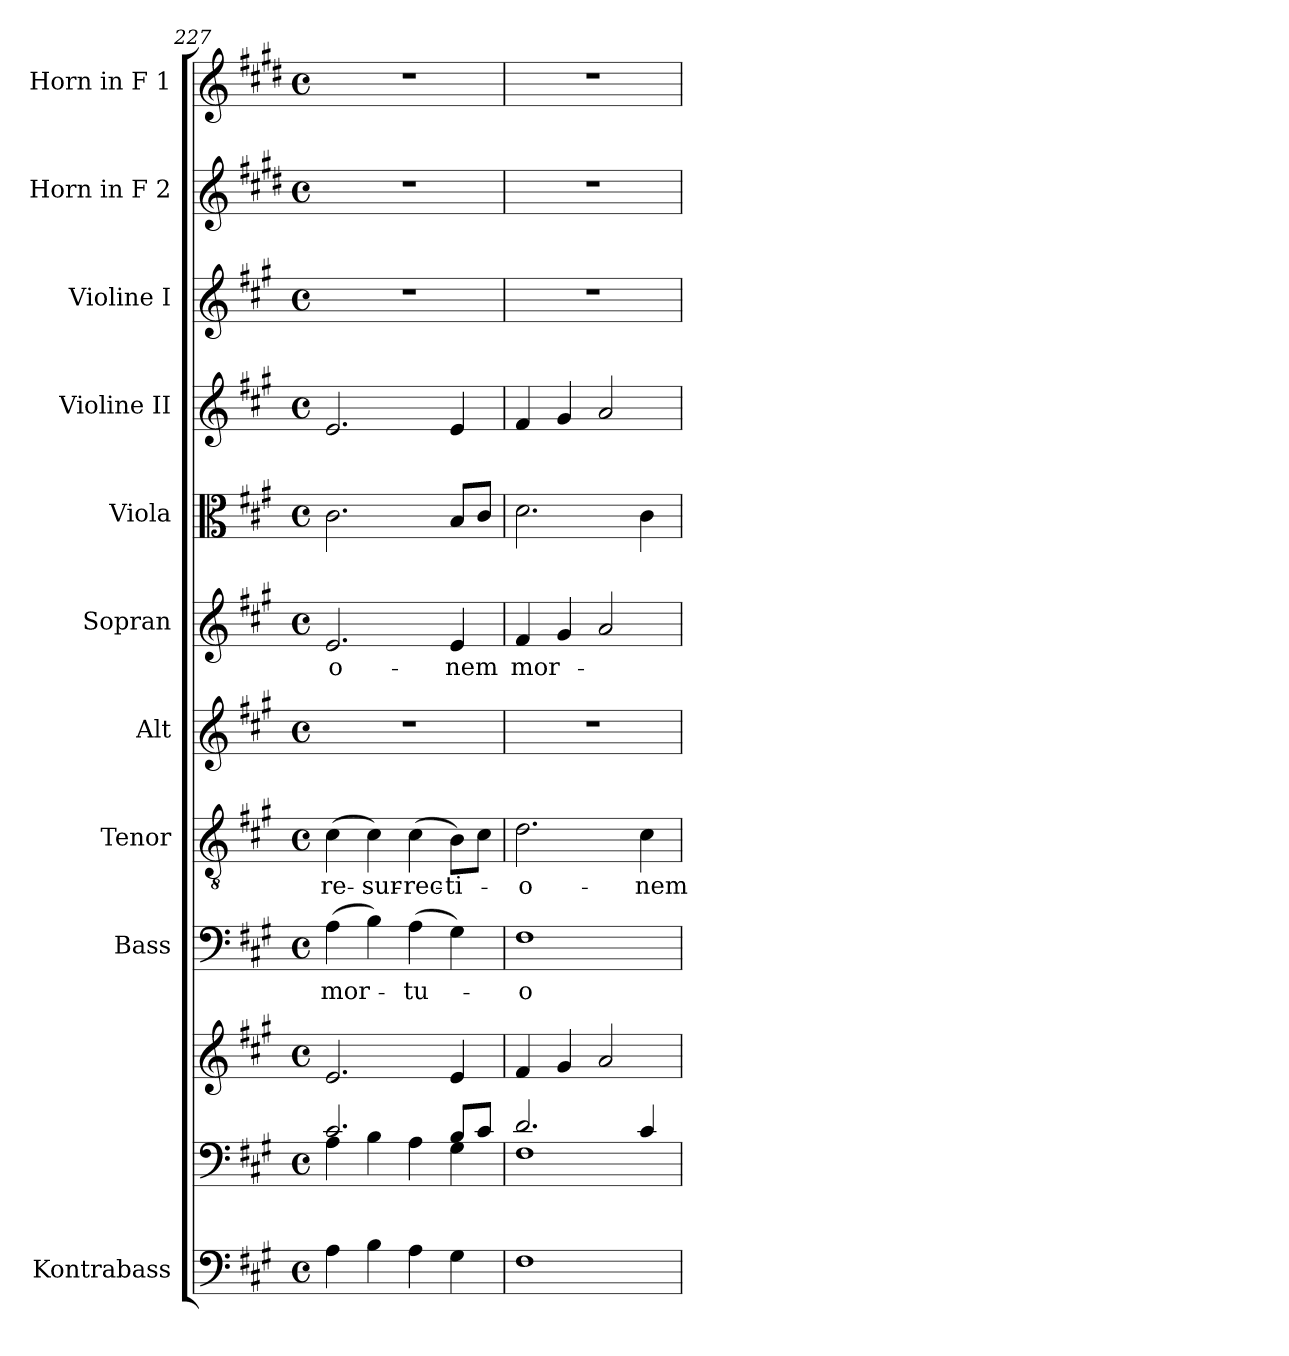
**kern	**kern	**kern	**kern	**text	**kern	**text	**kern	**kern	**text	**kern	**kern	**kern	**kern	**kern
*part11	*part10	*part10	*part9	*part9	*part8	*part8	*part7	*part6	*part6	*part5	*part4	*part3	*part2	*part1
*staff12	*staff11	*staff10	*staff9	*staff9	*staff8	*staff8	*staff7	*staff6	*staff6	*staff5	*staff4	*staff3	*staff2	*staff1
*I"Kontrabass	*	*	*I"Bass	*	*I"Tenor	*	*I"Alt	*I"Sopran	*	*I"Viola	*I"Violine II	*I"Violine I	*I"Horn in F 2	*I"Horn in F 1
*I'Kb.	*	*	*I'B.	*	*I'T.	*	*I'A.	*I'S.	*	*I'Vla.	*I'Vl. II	*I'Vl. I	*	*
*clefF4	*clefF4	*clefG2	*clefF4	*	*clefGv2	*	*clefG2	*clefG2	*	*clefC3	*clefG2	*clefG2	*clefG2	*clefG2
*ITrd7c12	*	*	*	*	*	*	*	*	*	*	*	*	*ITrd4c7	*ITrd4c7
*k[f#c#g#]	*k[f#c#g#]	*k[f#c#g#]	*k[f#c#g#]	*	*k[f#c#g#]	*	*k[f#c#g#]	*k[f#c#g#]	*	*k[f#c#g#]	*k[f#c#g#]	*k[f#c#g#]	*k[f#c#g#]	*k[f#c#g#]
*A:	*A:	*A:	*A:	*	*A:	*	*A:	*A:	*	*A:	*A:	*A:	*A:	*A:
*M4/4	*M4/4	*M4/4	*M4/4	*	*M4/4	*	*M4/4	*M4/4	*	*M4/4	*M4/4	*M4/4	*M4/4	*M4/4
*met(c)	*met(c)	*met(c)	*met(c)	*	*met(c)	*	*met(c)	*met(c)	*	*met(c)	*met(c)	*met(c)	*met(c)	*met(c)
=227	=227	=227	=227	=227	=227	=227	=227	=227	=227	=227	=227	=227	=227	=227
*	*^	*	*	*	*	*	*	*	*	*	*	*	*	*
!	!	!	!	!	!LO:LY:b	!	!LO:LY:b	!	!	!LO:LY:b	!	!	!	!	!
4AA\	2.c#/	4A\	2.e/	(>4A\	mor-	(>4c#\	re-	1r	2.e/	-o-	2.c#\	2.e/	1r	1r	1r
!	!	!	!	!	!	!	!LO:LY:b	!	!	!	!	!	!	!	!
4BB\	.	4B\	.	4B\)	.	4c#\)	-sur-	.	.	.	.	.	.	.	.
!	!	!	!	!	!LO:LY:b	!	!LO:LY:b	!	!	!	!	!	!	!	!
4AA\	.	4A\	.	(>4A\	-tu-	(>4c#\	-rec-	.	.	.	.	.	.	.	.
!	!	!	!	!	!	!	!LO:LY:b	!	!	!LO:LY:b	!	!	!	!	!
4GG#\	8B/L	4G#\	4e/	4G#\)	.	8B\L)	-ti-	.	4e/	-nem	8B/L	4e/	.	.	.
.	8c#/J	.	.	.	.	8c#\J	.	.	.	.	8c#/J	.	.	.	.
=228	=228	=228	=228	=228	=228	=228	=228	=228	=228	=228	=228	=228	=228	=228	=228
!	!	!	!	!	!LO:LY:b	!	!LO:LY:b	!	!	!LO:LY:b	!	!	!	!	!
1FF#	2.d/	1F#	4f#/	1F#	-o-	2.d\	-o-	1r	4f#/	mor-	2.d\	4f#/	1r	1r	1r
.	.	.	4g#/	.	.	.	.	.	4g#/	.	.	4g#/	.	.	.
.	.	.	2a/	.	.	.	.	.	2a/	.	.	2a/	.	.	.
!	!	!	!	!	!	!	!LO:LY:b	!	!	!	!	!	!	!	!
.	4c#/	.	.	.	.	4c#\	-nem	.	.	.	4c#\	.	.	.	.
*	*v	*v	*	*	*	*	*	*	*	*	*	*	*	*	*
=	=	=	=	=	=	=	=	=	=	=	=	=	=	=
*-	*-	*-	*-	*-	*-	*-	*-	*-	*-	*-	*-	*-	*-	*-
